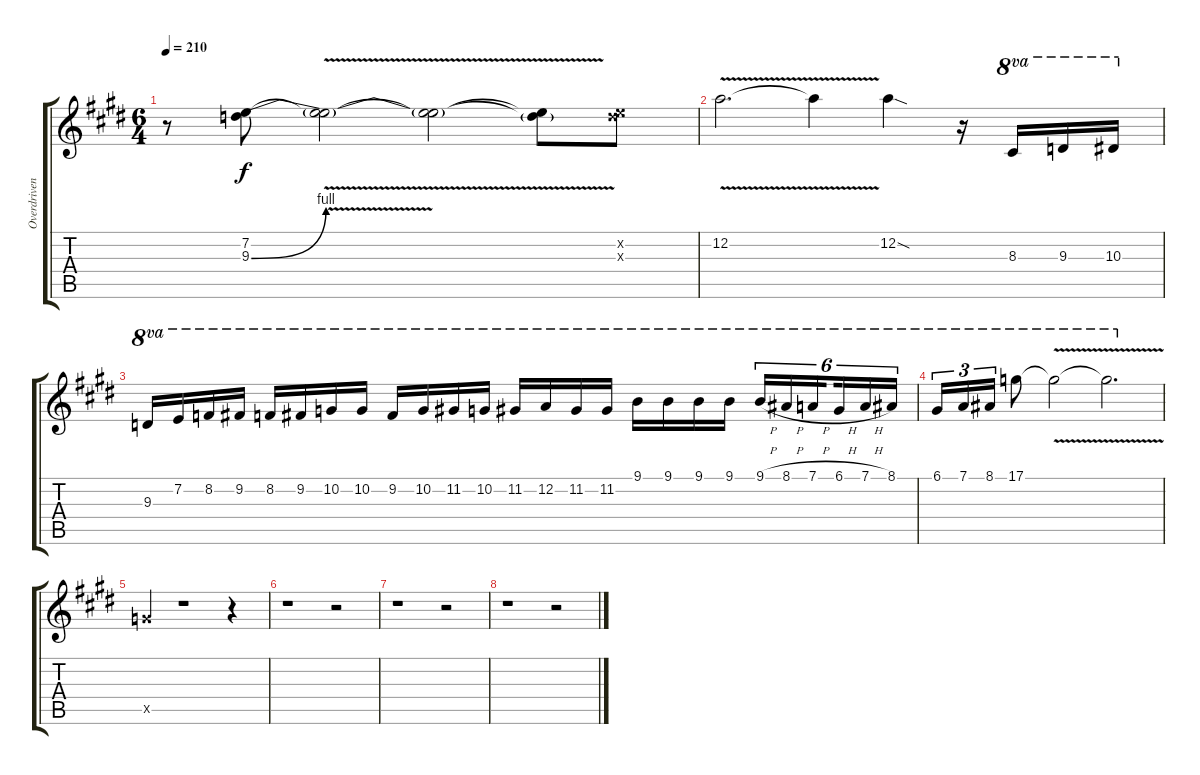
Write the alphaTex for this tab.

\track ("Overdriven" "Overdriven") {instrument overdrivenguitar}
\staff {score tabs}
\tuning (D4 A3 F3 C3 G2 D2) {hide}
\ts (6 4)
\tempo 210
\clef g2
\ks c#minor
r.8{dy f} (7.2 9.3{be (bend 0 0 60 4)}).8 (7.2{v t} 9.3{v t}).2 (7.2{v t} 9.3{v t}).2 (7.2{v t} 9.3{v t}).8 (7.2{x} 9.3{x}).8 |
12.2{v}.2{d} 12.2{t}.4 12.2{sod}.4 r.16 8.3.16{ot 8va} 9.3.16{ot 8va} 10.3.16{ot 8va} |
9.3.16{ot 8va} 7.2.16{ot 8va} 8.2.16{ot 8va} 9.2.16{ot 8va} 8.2.16{ot 8va} 9.2.16{ot 8va} 10.2.16{ot 8va} 10.2.16{ot 8va} 9.2.16{ot 8va} 10.2.16{ot 8va} 11.2.16{ot 8va} 10.2.16{ot 8va} 11.2.16{ot 8va} 12.2.16{ot 8va} 11.2.16{ot 8va} 11.2.16{ot 8va} 9.1.16{ot 8va} 9.1.16{ot 8va} 9.1.16{ot 8va} 9.1.16{ot 8va beam splitsecondary} 9.1{h}.16{tu (6 4) ot 8va} 8.1{h}.16{tu (6 4) ot 8va} 7.1{h}.16{tu (6 4) ot 8va beam splitsecondary} 6.1{h}.16{tu (6 4) ot 8va} 7.1{h}.16{tu (6 4) ot 8va} 8.1.16{tu (6 4) ot 8va} |
6.1.16{tu (3 2) ot 8va} 7.1.16{tu (3 2) ot 8va} 8.1.16{tu (3 2) ot 8va} 17.1.8{ot 8va} 17.1{v t}.2{ot 8va} 17.1{v t}.2{d ot 8va} |
12.5{x}.4 r.1 r.4 |
r.1 r.2 |
r.1 r.2 |
r.1 r.2
